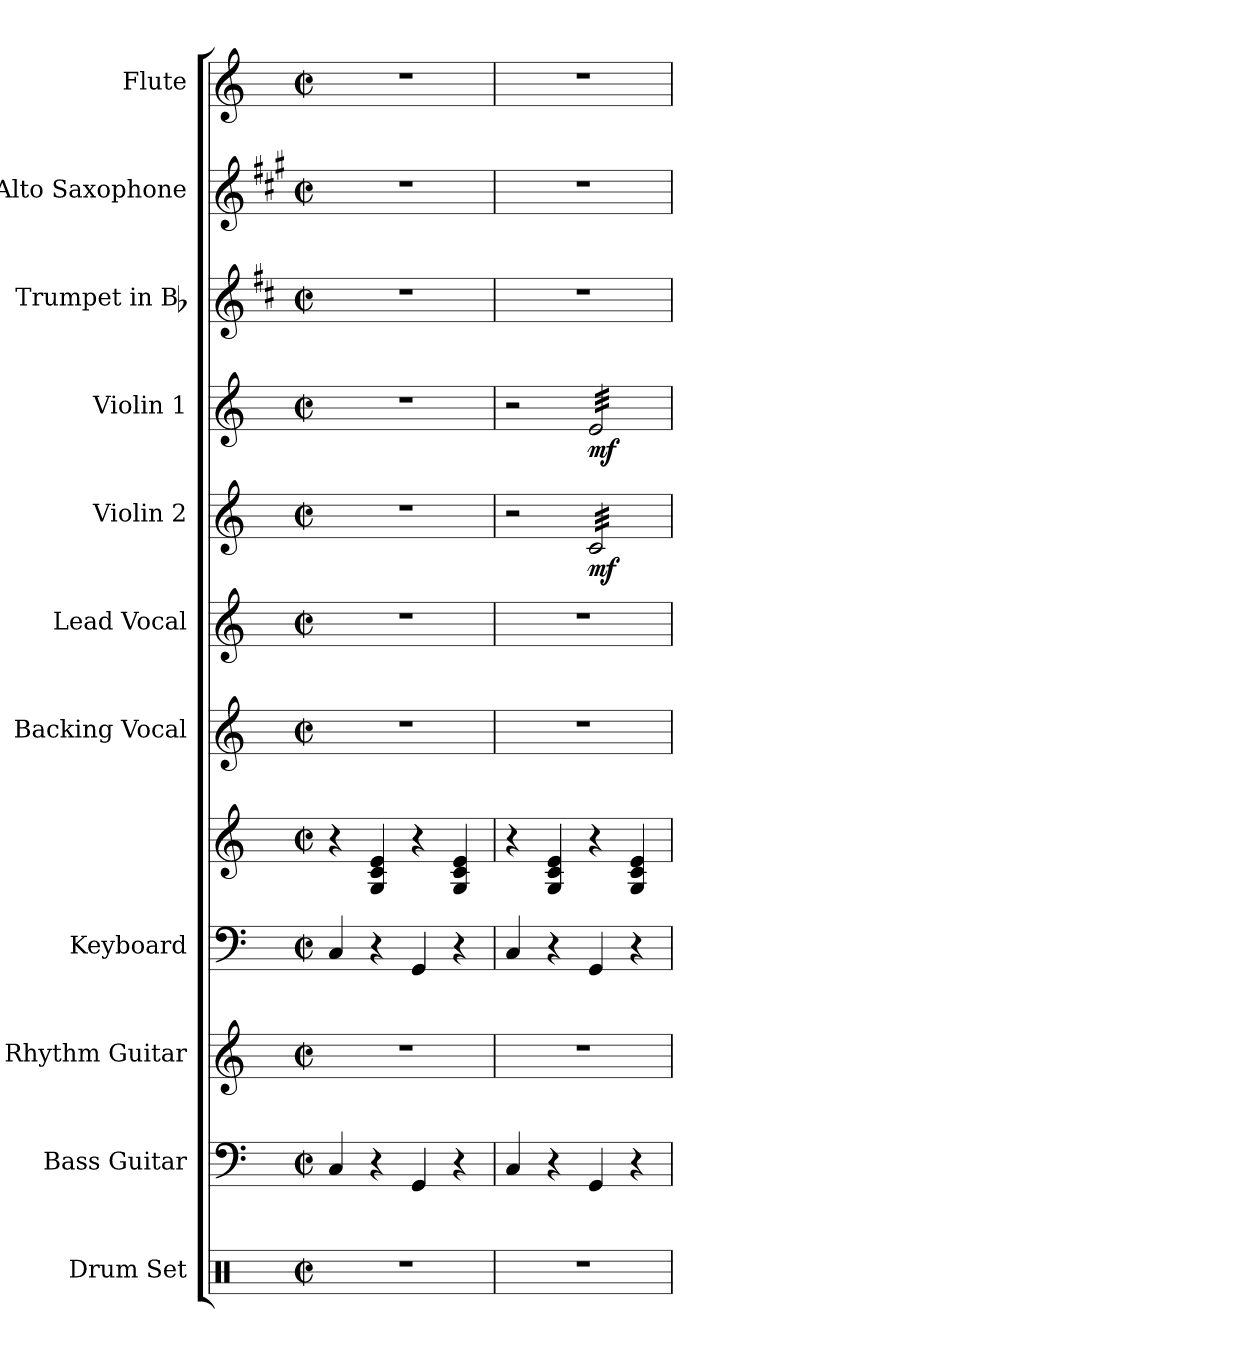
**kern	**kern	**kern	**kern	**kern	**kern	**kern	**kern	**dynam	**kern	**dynam	**kern	**kern	**kern
*part11	*part10	*part9	*part8	*part8	*part7	*part6	*part5	*part5	*part4	*part4	*part3	*part2	*part1
*staff12	*staff11	*staff10	*staff9	*staff8	*staff7	*staff6	*staff5	*staff5	*staff4	*staff4	*staff3	*staff2	*staff1
*I"Drum Set	*I"Bass Guitar	*I"Rhythm Guitar	*I"Keyboard	*	*I"Backing Vocal	*I"Lead Vocal	*I"Violin 2	*	*I"Violin 1	*	*I"Trumpet in Bb	*I"Alto Saxophone	*I"Flute
*I'Dr.	*I'Bass	*I'Rhy.	*I'Kbd.	*	*	*	*I'Vln. 2	*	*I'Vln. 1	*	*I'Tpt.	*I'Alto Sax.	*I'Fl.
!!LO:PB:g=z
*clefX	*clefF4	*clefG2	*clefF4	*clefG2	*clefG2	*clefG2	*clefG2	*	*clefG2	*	*clefG2	*clefG2	*clefG2
*	*ITrd7c12	*ITrd7c12	*	*	*	*	*	*	*	*	*ITrd1c2	*ITrd5c9	*
*k[]	*k[]	*k[]	*k[]	*k[]	*k[]	*k[]	*k[]	*	*k[]	*	*k[]	*k[]	*k[]
*C:	*C:	*C:	*C:	*C:	*C:	*C:	*C:	*	*C:	*	*C:	*C:	*C:
*M2/2	*M2/2	*M2/2	*M2/2	*M2/2	*M2/2	*M2/2	*M2/2	*	*M2/2	*	*M2/2	*M2/2	*M2/2
*met(c|)	*met(c|)	*met(c|)	*met(c|)	*met(c|)	*met(c|)	*met(c|)	*met(c|)	*	*met(c|)	*	*met(c|)	*met(c|)	*met(c|)
*MM180	*MM180	*MM180	*MM180	*MM180	*MM180	*MM180	*MM180	*	*MM180	*	*MM180	*MM180	*MM180
=1	=1	=1	=1	=1	=1	=1	=1	=1	=1	=1	=1	=1	=1
1r	4CCi/	1r	4Ci/	4r	1r	1r	1r	.	1r	.	1r	1r	1r
.	4r	.	4r	4Gi/ 4ci 4ei	.	.	.	.	.	.	.	.	.
.	4GGGi/	.	4GGi/	4r	.	.	.	.	.	.	.	.	.
.	4r	.	4r	4Gi/ 4ci 4ei	.	.	.	.	.	.	.	.	.
=2	=2	=2	=2	=2	=2	=2	=2	=2	=2	=2	=2	=2	=2
1r	4CCi/	1r	4Ci/	4r	1r	1r	2r	.	2r	.	1r	1r	1r
.	4r	.	4r	4Gi/ 4ci 4ei	.	.	.	.	.	.	.	.	.
*	*	*	*	*	*	*	*tremolo	*	*	*	*	*	*
*	*	*	*	*	*	*	*	*	*tremolo	*	*	*	*
.	4GGGi/	.	4GGi/	4r	.	.	32ci/LLL	mf	32ei/LLL	mf	.	.	.
.	.	.	.	.	.	.	32ci/	.	32ei/	.	.	.	.
.	.	.	.	.	.	.	32ci/	.	32ei/	.	.	.	.
.	.	.	.	.	.	.	32ci/	.	32ei/	.	.	.	.
.	.	.	.	.	.	.	32ci/	.	32ei/	.	.	.	.
.	.	.	.	.	.	.	32ci/	.	32ei/	.	.	.	.
.	.	.	.	.	.	.	32ci/	.	32ei/	.	.	.	.
.	.	.	.	.	.	.	32ci/	.	32ei/	.	.	.	.
.	4r	.	4r	4Gi/ 4ci 4ei	.	.	32ci/	.	32ei/	.	.	.	.
.	.	.	.	.	.	.	32ci/	.	32ei/	.	.	.	.
.	.	.	.	.	.	.	32ci/	.	32ei/	.	.	.	.
.	.	.	.	.	.	.	32ci/	.	32ei/	.	.	.	.
.	.	.	.	.	.	.	32ci/	.	32ei/	.	.	.	.
.	.	.	.	.	.	.	32ci/	.	32ei/	.	.	.	.
.	.	.	.	.	.	.	32ci/	.	32ei/	.	.	.	.
.	.	.	.	.	.	.	32ci/JJJ	.	32ei/JJJ	.	.	.	.
*	*	*	*	*	*	*	*	*	*Xtremolo	*	*	*	*
*	*	*	*	*	*	*	*Xtremolo	*	*	*	*	*	*
=	=	=	=	=	=	=	=	=	=	=	=	=	=
*-	*-	*-	*-	*-	*-	*-	*-	*-	*-	*-	*-	*-	*-
